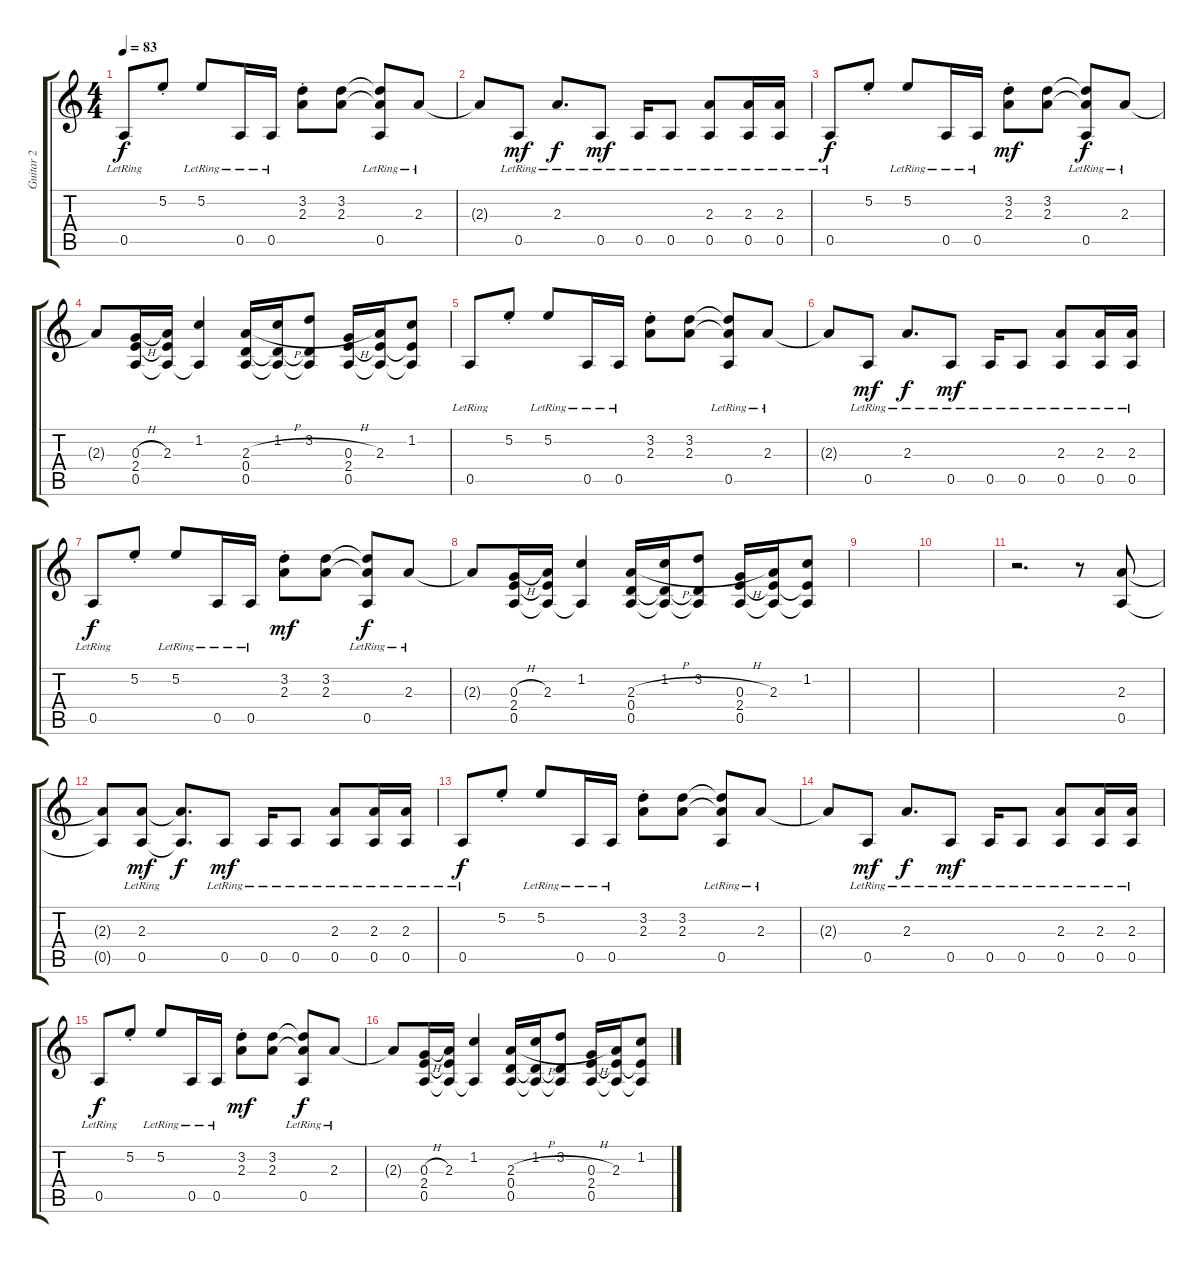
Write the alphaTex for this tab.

\track ("Guitar 2" "Guitar 2") {instrument overdrivenguitar}
\staff {score tabs}
\tuning (E4 B3 G3 D3 A2 E2) {hide}
\ts (4 4)
\tempo 83
\clef g2
\ks c
0.5{lr}.8{dy f} 5.2{st}.8 5.2{lr}.8 0.5{lr}.16 0.5{lr}.16 (3.2{st} 2.3).8 (3.2 2.3).8 (3.2{t} 2.3{t} 0.5{lr}).8 2.3{lr}.8 |
2.3{t}.8 0.5{lr}.8{dy mf} 2.3{lr}.8{d dy f} 0.5{lr}.8{dy mf} 0.5{lr}.16 0.5{lr}.8 (2.3{lr} 0.5{lr}).8 (2.3{lr} 0.5{lr}).16 (2.3{lr} 0.5{lr}).16 |
0.5{lr}.8{dy f} 5.2{st}.8 5.2{lr}.8 0.5{lr}.16 0.5{lr}.16 (3.2{st} 2.3).8{dy mf} (3.2 2.3).8 (3.2{t} 2.3{t} 0.5{lr}).8{dy f} 2.3{lr}.8 |
2.3{t}.8 (0.3{h} 2.4 0.5).16 (2.3 2.4{t} 0.5{t}).16 (1.2 0.5{t}).4 (2.3{h} 0.4 0.5).16 (1.2 0.4{t} 0.5{t}).16 (3.2 0.4{t} 0.5{t}).8 (0.3{h} 2.4 0.5).16 (2.3 2.4{t} 0.5{t}).16 (1.2 2.4{t} 0.5{t}).8 |
0.5{lr}.8 5.2{st}.8 5.2{lr}.8 0.5{lr}.16 0.5{lr}.16 (3.2{st} 2.3).8 (3.2 2.3).8 (3.2{t} 2.3{t} 0.5{lr}).8 2.3{lr}.8 |
2.3{t}.8 0.5{lr}.8{dy mf} 2.3{lr}.8{d dy f} 0.5{lr}.8{dy mf} 0.5{lr}.16 0.5{lr}.8 (2.3{lr} 0.5{lr}).8 (2.3{lr} 0.5{lr}).16 (2.3{lr} 0.5{lr}).16 |
0.5{lr}.8{dy f} 5.2{st}.8 5.2{lr}.8 0.5{lr}.16 0.5{lr}.16 (3.2{st} 2.3).8{dy mf} (3.2 2.3).8 (3.2{t} 2.3{t} 0.5{lr}).8{dy f} 2.3{lr}.8 |
2.3{t}.8 (0.3{h} 2.4 0.5).16 (2.3 2.4{t} 0.5{t}).16 (1.2 0.5{t}).4 (2.3{h} 0.4 0.5).16 (1.2 0.4{t} 0.5{t}).16 (3.2 0.4{t} 0.5{t}).8 (0.3{h} 2.4 0.5).16 (2.3 2.4{t} 0.5{t}).16 (1.2 2.4{t} 0.5{t}).8 |
|
|
r.2{d} r.8 (2.3 0.5).8 |
(2.3{t} 0.5{t}).8 (2.3 0.5{lr}).8{dy mf} (2.3{t} 0.5{t}).8{d dy f} 0.5{lr}.8{dy mf} 0.5{lr}.16 0.5{lr}.8 (2.3{lr} 0.5{lr}).8 (2.3{lr} 0.5{lr}).16 (2.3{lr} 0.5{lr}).16 |
0.5{lr}.8{dy f} 5.2{st}.8 5.2{lr}.8 0.5{lr}.16 0.5{lr}.16 (3.2{st} 2.3).8 (3.2 2.3).8 (3.2{t} 2.3{t} 0.5{lr}).8 2.3{lr}.8 |
2.3{t}.8 0.5{lr}.8{dy mf} 2.3{lr}.8{d dy f} 0.5{lr}.8{dy mf} 0.5{lr}.16 0.5{lr}.8 (2.3{lr} 0.5{lr}).8 (2.3{lr} 0.5{lr}).16 (2.3{lr} 0.5{lr}).16 |
0.5{lr}.8{dy f} 5.2{st}.8 5.2{lr}.8 0.5{lr}.16 0.5{lr}.16 (3.2{st} 2.3).8{dy mf} (3.2 2.3).8 (3.2{t} 2.3{t} 0.5{lr}).8{dy f} 2.3{lr}.8 |
2.3{t}.8 (0.3{h} 2.4 0.5).16 (2.3 2.4{t} 0.5{t}).16 (1.2 0.5{t}).4 (2.3{h} 0.4 0.5).16 (1.2 0.4{t} 0.5{t}).16 (3.2 0.4{t} 0.5{t}).8 (0.3{h} 2.4 0.5).16 (2.3 2.4{t} 0.5{t}).16 (1.2 2.4{t} 0.5{t}).8
